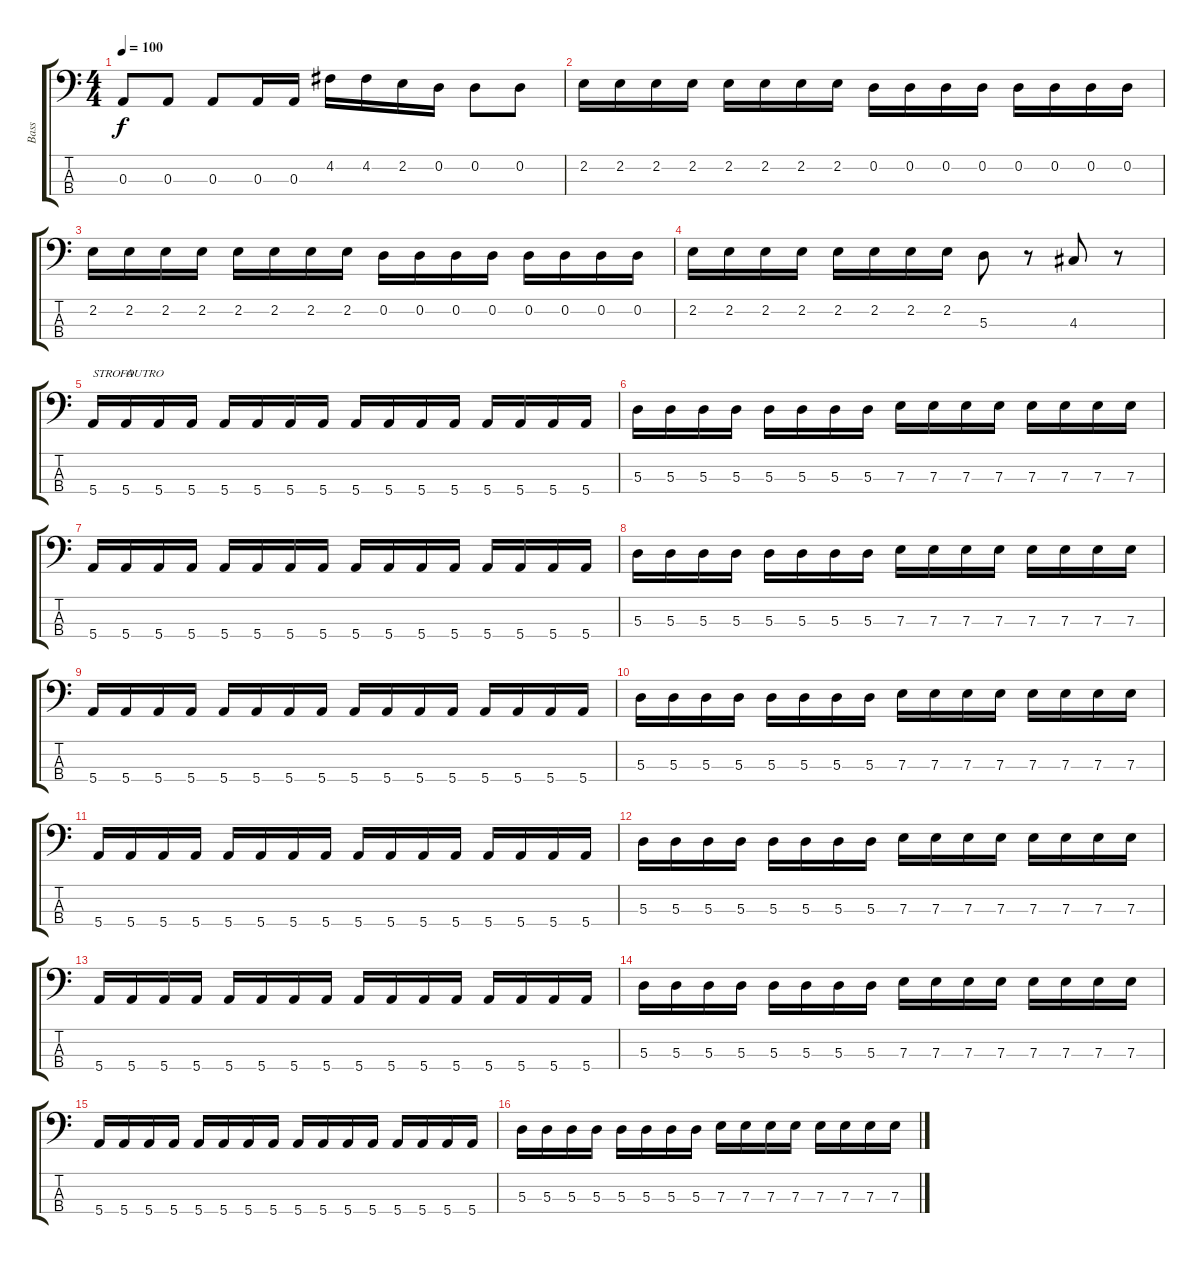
\track ("Bass" "Bass") {instrument electricbasspick}
\staff {score tabs}
\tuning (G2 D2 A1 E1) {hide}
\ts (4 4)
\tempo 100
\clef f4
\ks c
0.3.8{dy f} 0.3.8 0.3.8 0.3.16 0.3.16 4.2.16 4.2.16 2.2.16 0.2.16 0.2.8 0.2.8 |
2.2.16 2.2.16 2.2.16 2.2.16 2.2.16 2.2.16 2.2.16 2.2.16 0.2.16 0.2.16 0.2.16 0.2.16 0.2.16 0.2.16 0.2.16 0.2.16 |
2.2.16 2.2.16 2.2.16 2.2.16 2.2.16 2.2.16 2.2.16 2.2.16 0.2.16 0.2.16 0.2.16 0.2.16 0.2.16 0.2.16 0.2.16 0.2.16 |
2.2.16 2.2.16 2.2.16 2.2.16 2.2.16 2.2.16 2.2.16 2.2.16 5.3.8 r.8 4.3.8 r.8 |
5.4.16{txt "STROFA"} 5.4.16{txt "OUTRO"} 5.4.16 5.4.16 5.4.16 5.4.16 5.4.16 5.4.16 5.4.16 5.4.16 5.4.16 5.4.16 5.4.16 5.4.16 5.4.16 5.4.16 |
5.3.16 5.3.16 5.3.16 5.3.16 5.3.16 5.3.16 5.3.16 5.3.16 7.3.16 7.3.16 7.3.16 7.3.16 7.3.16 7.3.16 7.3.16 7.3.16 |
5.4.16 5.4.16 5.4.16 5.4.16 5.4.16 5.4.16 5.4.16 5.4.16 5.4.16 5.4.16 5.4.16 5.4.16 5.4.16 5.4.16 5.4.16 5.4.16 |
5.3.16 5.3.16 5.3.16 5.3.16 5.3.16 5.3.16 5.3.16 5.3.16 7.3.16 7.3.16 7.3.16 7.3.16 7.3.16 7.3.16 7.3.16 7.3.16 |
5.4.16 5.4.16 5.4.16 5.4.16 5.4.16 5.4.16 5.4.16 5.4.16 5.4.16 5.4.16 5.4.16 5.4.16 5.4.16 5.4.16 5.4.16 5.4.16 |
5.3.16 5.3.16 5.3.16 5.3.16 5.3.16 5.3.16 5.3.16 5.3.16 7.3.16 7.3.16 7.3.16 7.3.16 7.3.16 7.3.16 7.3.16 7.3.16 |
5.4.16 5.4.16 5.4.16 5.4.16 5.4.16 5.4.16 5.4.16 5.4.16 5.4.16 5.4.16 5.4.16 5.4.16 5.4.16 5.4.16 5.4.16 5.4.16 |
5.3.16 5.3.16 5.3.16 5.3.16 5.3.16 5.3.16 5.3.16 5.3.16 7.3.16 7.3.16 7.3.16 7.3.16 7.3.16 7.3.16 7.3.16 7.3.16 |
5.4.16 5.4.16 5.4.16 5.4.16 5.4.16 5.4.16 5.4.16 5.4.16 5.4.16 5.4.16 5.4.16 5.4.16 5.4.16 5.4.16 5.4.16 5.4.16 |
5.3.16 5.3.16 5.3.16 5.3.16 5.3.16 5.3.16 5.3.16 5.3.16 7.3.16 7.3.16 7.3.16 7.3.16 7.3.16 7.3.16 7.3.16 7.3.16 |
5.4.16 5.4.16 5.4.16 5.4.16 5.4.16 5.4.16 5.4.16 5.4.16 5.4.16 5.4.16 5.4.16 5.4.16 5.4.16 5.4.16 5.4.16 5.4.16 |
5.3.16 5.3.16 5.3.16 5.3.16 5.3.16 5.3.16 5.3.16 5.3.16 7.3.16 7.3.16 7.3.16 7.3.16 7.3.16 7.3.16 7.3.16 7.3.16
